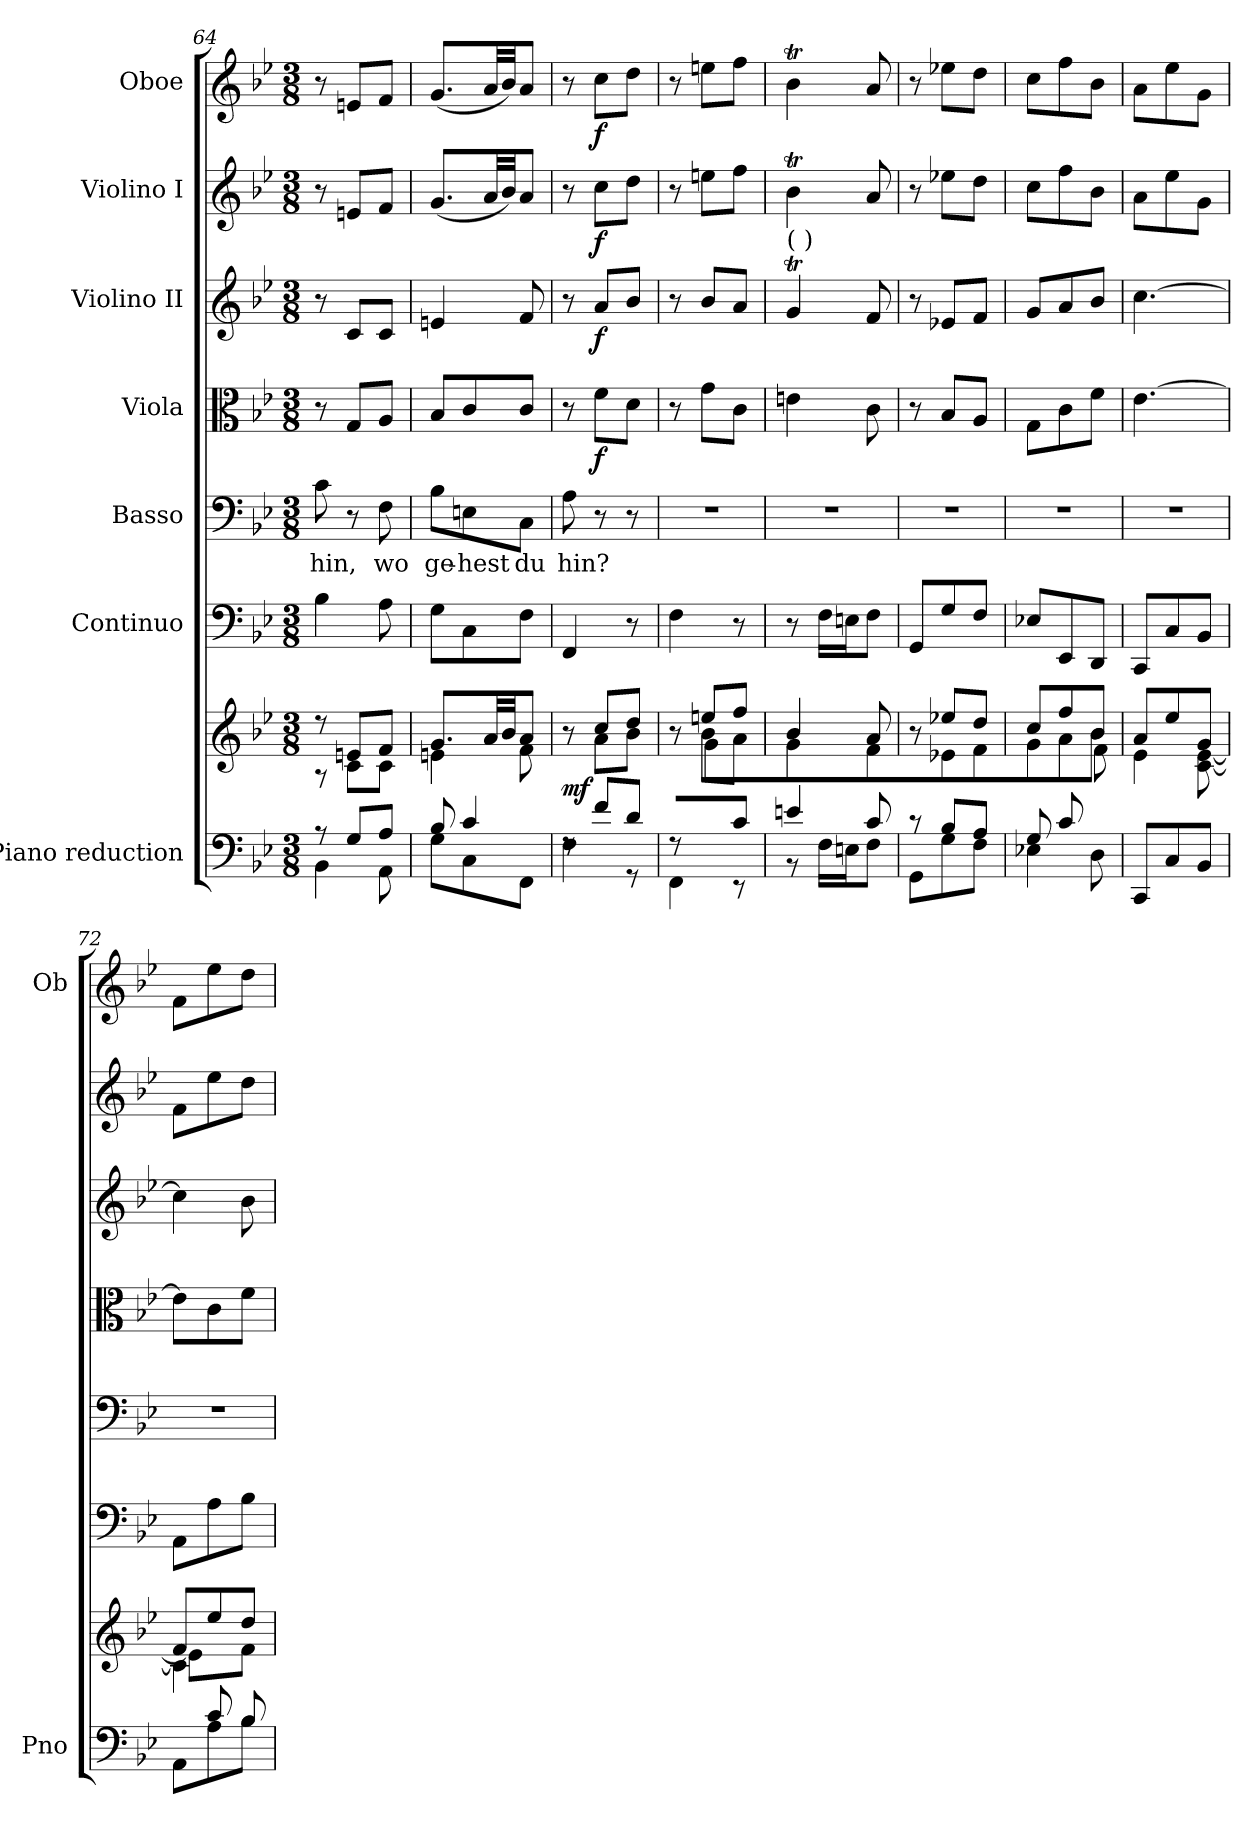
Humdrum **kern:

**kern	**kern	**dynam	**kern	**kern	**text	**kern	**dynam	**kern	**dynam	**kern	**dynam	**kern	**dynam
*part7	*part7	*part7	*part6	*part5	*part5	*part4	*part4	*part3	*part3	*part2	*part2	*part1	*part1
*staff8	*staff7	*staff7/8	*staff6	*staff5	*staff5	*staff4	*staff4	*staff3	*staff3	*staff2	*staff2	*staff1	*staff1
*I"Piano reduction	*	*	*I"Continuo	*I"Basso	*	*I"Viola	*	*I"Violino II	*	*I"Violino I	*	*I"Oboe	*
*I'Pno	*	*	*	*	*	*	*	*	*	*	*	*I'Ob	*
*clefF4	*clefG2	*	*clefF4	*clefF4	*	*clefC3	*	*clefG2	*	*clefG2	*	*clefG2	*
*k[b-e-]	*k[b-e-]	*	*k[b-e-]	*k[b-e-]	*	*k[b-e-]	*	*k[b-e-]	*	*k[b-e-]	*	*k[b-e-]	*
*M3/8	*M3/8	*	*M3/8	*M3/8	*	*M3/8	*	*M3/8	*	*M3/8	*	*M3/8	*
=64	=64	=64	=64	=64	=64	=64	=64	=64	=64	=64	=64	=64	=64
*^	*^	*	*	*	*	*	*	*	*	*	*	*	*
!	!	!	!	!	!	!	!LO:LY:b	!	!	!	!	!	!	!	!
8r	4BB-\	8r	8r	.	4B-\	8c\	-hin,	8r	.	8r	.	8r	.	8r	.
8G/L	.	8en/L	8c\L	.	.	8r	.	8G/L	.	8c/L	.	8en/L	.	8en/L	.
!	!	!	!	!	!	!	!LO:LY:b	!	!	!	!	!	!	!	!
8A/J	8AA\	8f/J	8c\J	.	8A\	8F\	wo	8A/J	.	8c/J	.	8f/J	.	8f/J	.
=65	=65	=65	=65	=65	=65	=65	=65	=65	=65	=65	=65	=65	=65	=65	=65
!	!	!	!	!	!	!	!LO:LY:b	!	!	!	!	!	!	!	!
8B-/	8G\L	8.g/L	4en\	.	8G\L	8B-\L	ge-	8B-/L	.	4en/	.	(<8.g/L	.	(<8.g/L	.
!	!	!	!	!	!	!	!LO:LY:b	!	!	!	!	!	!	!	!
4c/	8C\	.	.	.	8C\	8En\	-hest	8c/	.	.	.	.	.	.	.
.	.	32a/LL	.	.	.	.	.	.	.	.	.	32a/LL	.	32a/LL	.
.	.	32b-/JJ	.	.	.	.	.	.	.	.	.	32b-/JJ)	.	32b-/JJ)	.
!	!	!	!	!	!	!	!LO:LY:b	!	!	!	!	!	!	!	!
.	8FF\J	8a/J	8f\	.	8F\J	8C\J	du	8c/J	.	8f/	.	8a/J	.	8a/J	.
=66	=66	=66	=66	=66	=66	=66	=66	=66	=66	=66	=66	=66	=66	=66	=66
!	!	!	!	!LO:DY:b	!	!	!LO:LY:b	!	!	!	!	!	!	!	!
8rF	4F\	8r	8ryy	mf	4FF/	8A\	hin?	8r	.	8r	.	8r	.	8r	.
!	!	!	!	!	!	!	!	!	!LO:DY:b	!	!LO:DY:b	!	!LO:DY:b	!	!LO:DY:b
8f/L	.	8cc/L	8a\L	.	.	8r	.	8f\L	f	8a/L	f	8cc\L	f	8cc\L	f
8d/J	8r	8dd/J	8b-\J	.	8r	8r	.	8d\J	.	8b-/J	.	8dd\J	.	8dd\J	.
=67	=67	=67	=67	=67	=67	=67	=67	=67	=67	=67	=67	=67	=67	=67	=67
*	*	*	*^	*	*	*	*	*	*	*	*	*	*	*	*
8rF	4FF\	8r	8ryy	8ryy	.	4F\	4.r	.	8r	.	8r	.	8r	.	8r	.
8ryy	.	8een/L	8b-\L	8g\L	.	.	.	.	8g\L	.	8b-/L	.	8een\L	.	8een\L	.
8c/J	8r	8ff/J	8a\J	8ryy	.	8r	.	.	8c\J	.	8a/J	.	8ff\J	.	8ff\J	.
=68	=68	=68	=68	=68	=68	=68	=68	=68	=68	=68	=68	=68	=68	=68	=68	=68
!	!	!	!	!	!	!	!	!	!	!	!LO:TX:a:t=(    )	!	!	!	!	!
*	*	*	*v	*v	*	*	*	*	*	*	*	*	*	*	*	*
4en/	8r	4b-/	4g\	.	8r	4.r	.	4en\	.	4gT/	.	4b-T\	.	4b-T\	.
.	16F\LL	.	.	.	16F\LL	.	.	.	.	.	.	.	.	.	.
.	16En\J	.	.	.	16En\J	.	.	.	.	.	.	.	.	.	.
8c/	8F\J	8a/	8f\	.	8F\J	.	.	8c\	.	8f/	.	8a/	.	8a/	.
=69	=69	=69	=69	=69	=69	=69	=69	=69	=69	=69	=69	=69	=69	=69	=69
8r	8GG\L	8r	8ryy	.	8GG/L	4.r	.	8r	.	8r	.	8r	.	8r	.
8B-/L	8G\	8ee-X/L	8e-X\L	.	8G/	.	.	8B-/L	.	8e-X/L	.	8ee-X\L	.	8ee-X\L	.
8A/J	8F\J	8dd/J	8f\J	.	8F/J	.	.	8A/J	.	8f/J	.	8dd\J	.	8dd\J	.
=70	=70	=70	=70	=70	=70	=70	=70	=70	=70	=70	=70	=70	=70	=70	=70
*	*	*	*^	*	*	*	*	*	*	*	*	*	*	*	*
8G/L	4E-X\	8cc/L	8g\L	4ryy	.	8E-X/L	4.r	.	8G\L	.	8g/L	.	8cc\L	.	8cc\L	.
8c/	.	8ff/	8a\	.	.	8EE-/	.	.	8c\	.	8a/	.	8ff\	.	8ff\	.
8ryy	8D\	8b-/J	8b-\J	8f\J	.	8DD/J	.	.	8f\J	.	8b-/J	.	8b-\J	.	8b-\J	.
*v	*v	*	*	*	*	*	*	*	*	*	*	*	*	*	*	*
*	*	*v	*v	*	*	*	*	*	*	*	*	*	*	*	*
!!LO:PB:g=z
=71	=71	=71	=71	=71	=71	=71	=71	=71	=71	=71	=71	=71	=71	=71
8CC/L	8a/L	4e-\	.	8CC/L	4.r	.	[4.e-\	.	[4.cc\	.	8a\L	.	8a\L	.
8C/	8ee-/	.	.	8C/	.	.	.	.	.	.	8ee-\	.	8ee-\	.
8BB-/J	8g/J	[8c\ [8e-\	.	8BB-/J	.	.	.	.	.	.	8g\J	.	8g\J	.
=72	=72	=72	=72	=72	=72	=72	=72	=72	=72	=72	=72	=72	=72	=72
*^	*	*^	*	*	*	*	*	*	*	*	*	*	*	*
*	*^	*	*	*	*	*	*	*	*	*	*	*	*	*	*	*
4ryy	8ryy	8AA\L	8f/L	4c\]	8e-\L]	.	8AA\L	4.r	.	8e-\L]	.	4cc\]	.	8f\L	.	8f\L	.
.	8c/	8A\	8ee-/	.	8ryy	.	8A\	.	.	8c\	.	.	.	8ee-\	.	8ee-\	.
8B-/	8ryy	8B-\J	8dd/J	8ryy	8f\J	.	8B-\J	.	.	8f\J	.	8b-\	.	8dd\J	.	8dd\J	.
*v	*v	*v	*	*	*	*	*	*	*	*	*	*	*	*	*	*	*
*	*v	*v	*v	*	*	*	*	*	*	*	*	*	*	*	*
=	=	=	=	=	=	=	=	=	=	=	=	=	=
*-	*-	*-	*-	*-	*-	*-	*-	*-	*-	*-	*-	*-	*-
